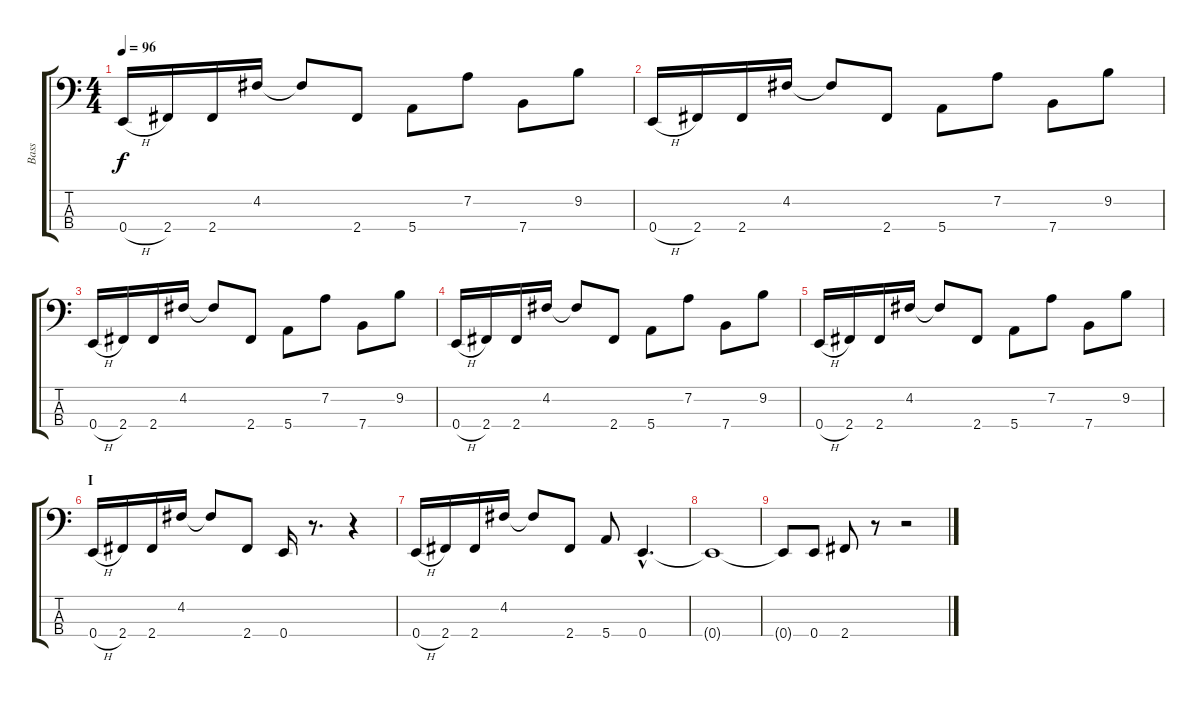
\track ("Bass" "Bass") {instrument slapbass1}
\staff {score tabs}
\tuning (G2 D2 A1 E1) {hide}
\ts (4 4)
\tempo 96
\clef f4
\ks c
0.4{h}.16{dy f} 2.4.16 2.4.16 4.2.16 4.2{t}.8 2.4.8 5.4.8 7.2.8 7.4.8 9.2.8 |
0.4{h}.16 2.4.16 2.4.16 4.2.16 4.2{t}.8 2.4.8 5.4.8 7.2.8 7.4.8 9.2.8 |
0.4{h}.16 2.4.16 2.4.16 4.2.16 4.2{t}.8 2.4.8 5.4.8 7.2.8 7.4.8 9.2.8 |
0.4{h}.16 2.4.16 2.4.16 4.2.16 4.2{t}.8 2.4.8 5.4.8 7.2.8 7.4.8 9.2.8 |
0.4{h}.16 2.4.16 2.4.16 4.2.16 4.2{t}.8 2.4.8 5.4.8 7.2.8 7.4.8 9.2.8 |
\section ("" "I")
0.4{h}.16 2.4.16 2.4.16 4.2.16 4.2{t}.8 2.4.8 0.4.16 r.8{d} r.4 |
0.4{h}.16 2.4.16 2.4.16 4.2.16 4.2{t}.8 2.4.8 5.4.8 0.4{hac}.4{d} |
0.4{t}.1 |
0.4{t}.8 0.4.8 2.4.8 r.8 r.2
